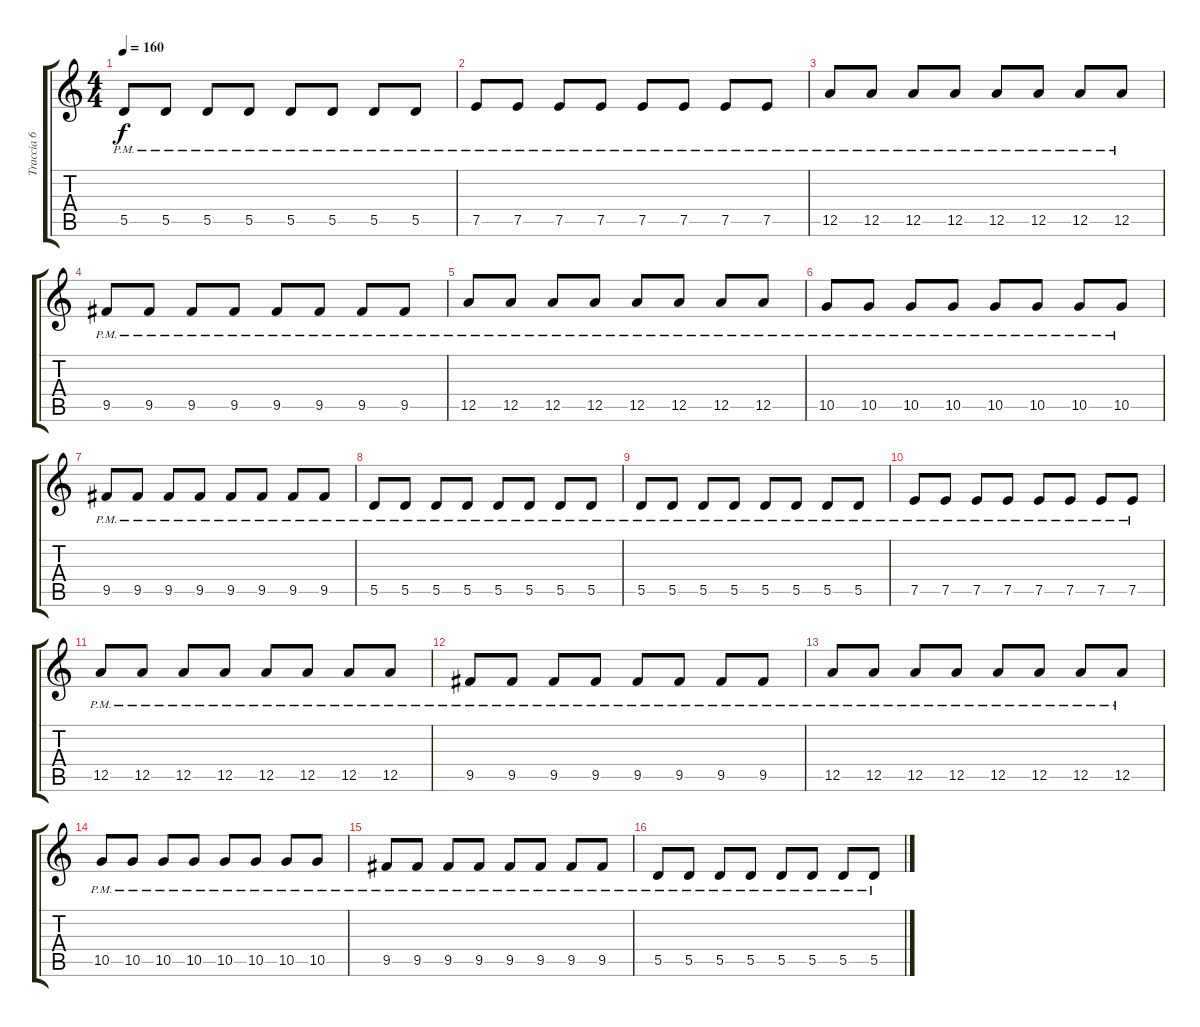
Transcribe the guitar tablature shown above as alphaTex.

\track ("Traccia 6" "Traccia 6") {instrument overdrivenguitar}
\staff {score tabs}
\tuning (E4 B3 G3 D3 A2 E2) {hide}
\ts (4 4)
\tempo 160
\clef g2
\ks c
5.5{pm}.8{dy f volume 12} 5.5{pm}.8 5.5{pm}.8 5.5{pm}.8 5.5{pm}.8 5.5{pm}.8 5.5{pm}.8 5.5{pm}.8 |
7.5{pm}.8{volume 11} 7.5{pm}.8 7.5{pm}.8 7.5{pm}.8 7.5{pm}.8 7.5{pm}.8 7.5{pm}.8 7.5{pm}.8 |
12.5{pm}.8 12.5{pm}.8 12.5{pm}.8 12.5{pm}.8 12.5{pm}.8 12.5{pm}.8 12.5{pm}.8 12.5{pm}.8 |
9.5{pm}.8{volume 10} 9.5{pm}.8 9.5{pm}.8 9.5{pm}.8 9.5{pm}.8 9.5{pm}.8 9.5{pm}.8 9.5{pm}.8 |
12.5{pm}.8{volume 9} 12.5{pm}.8 12.5{pm}.8 12.5{pm}.8 12.5{pm}.8 12.5{pm}.8 12.5{pm}.8 12.5{pm}.8 |
10.5{pm}.8 10.5{pm}.8 10.5{pm}.8 10.5{pm}.8 10.5{pm}.8 10.5{pm}.8 10.5{pm}.8 10.5{pm}.8 |
9.5{pm}.8{volume 8} 9.5{pm}.8 9.5{pm}.8 9.5{pm}.8 9.5{pm}.8 9.5{pm}.8 9.5{pm}.8 9.5{pm}.8 |
5.5{pm}.8 5.5{pm}.8 5.5{pm}.8 5.5{pm}.8 5.5{pm}.8 5.5{pm}.8 5.5{pm}.8 5.5{pm}.8 |
5.5{pm}.8{volume 7} 5.5{pm}.8 5.5{pm}.8 5.5{pm}.8 5.5{pm}.8 5.5{pm}.8 5.5{pm}.8 5.5{pm}.8 |
7.5{pm}.8{volume 6} 7.5{pm}.8 7.5{pm}.8 7.5{pm}.8 7.5{pm}.8 7.5{pm}.8 7.5{pm}.8 7.5{pm}.8 |
12.5{pm}.8{volume 5} 12.5{pm}.8 12.5{pm}.8 12.5{pm}.8 12.5{pm}.8 12.5{pm}.8 12.5{pm}.8 12.5{pm}.8 |
9.5{pm}.8{volume 4} 9.5{pm}.8 9.5{pm}.8 9.5{pm}.8 9.5{pm}.8 9.5{pm}.8 9.5{pm}.8 9.5{pm}.8 |
12.5{pm}.8{volume 3} 12.5{pm}.8 12.5{pm}.8 12.5{pm}.8 12.5{pm}.8 12.5{pm}.8 12.5{pm}.8 12.5{pm}.8 |
10.5{pm}.8{volume 2} 10.5{pm}.8 10.5{pm}.8 10.5{pm}.8 10.5{pm}.8 10.5{pm}.8 10.5{pm}.8 10.5{pm}.8 |
9.5{pm}.8{volume 1} 9.5{pm}.8 9.5{pm}.8 9.5{pm}.8 9.5{pm}.8 9.5{pm}.8 9.5{pm}.8 9.5{pm}.8 |
5.5{pm}.8{volume 0} 5.5{pm}.8 5.5{pm}.8 5.5{pm}.8 5.5{pm}.8 5.5{pm}.8 5.5{pm}.8 5.5{pm}.8
